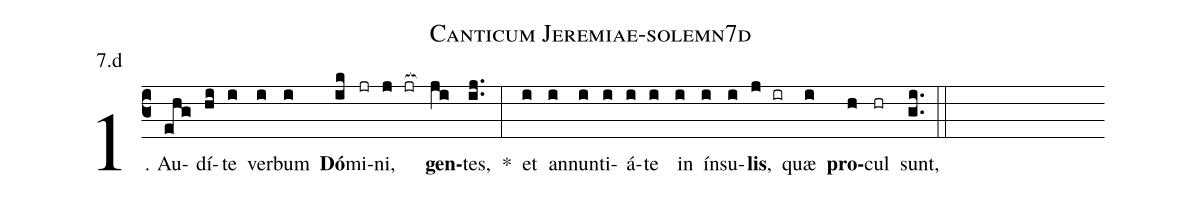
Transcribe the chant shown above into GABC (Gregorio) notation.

name: Canticum Jeremiae-solemn7d;
annotation: 7.d;
%%
(c3)1. Au(ehg)dí(hi)te(i) ver(i)bum(i) <b>Dó</b>(ik)mi(jr)ni,(j jr[ocb:1{]) <b>gen</b>(ji[ocb:0}])tes,(ij..) *(:) et(i) an(i)nun(i)ti(i)á(i)te(i) in(i) ín(i)su(i)<b>lis</b>,(j ir) quæ(i) <b>pro</b>(h)cul(hr) sunt,(gi..) (::)
